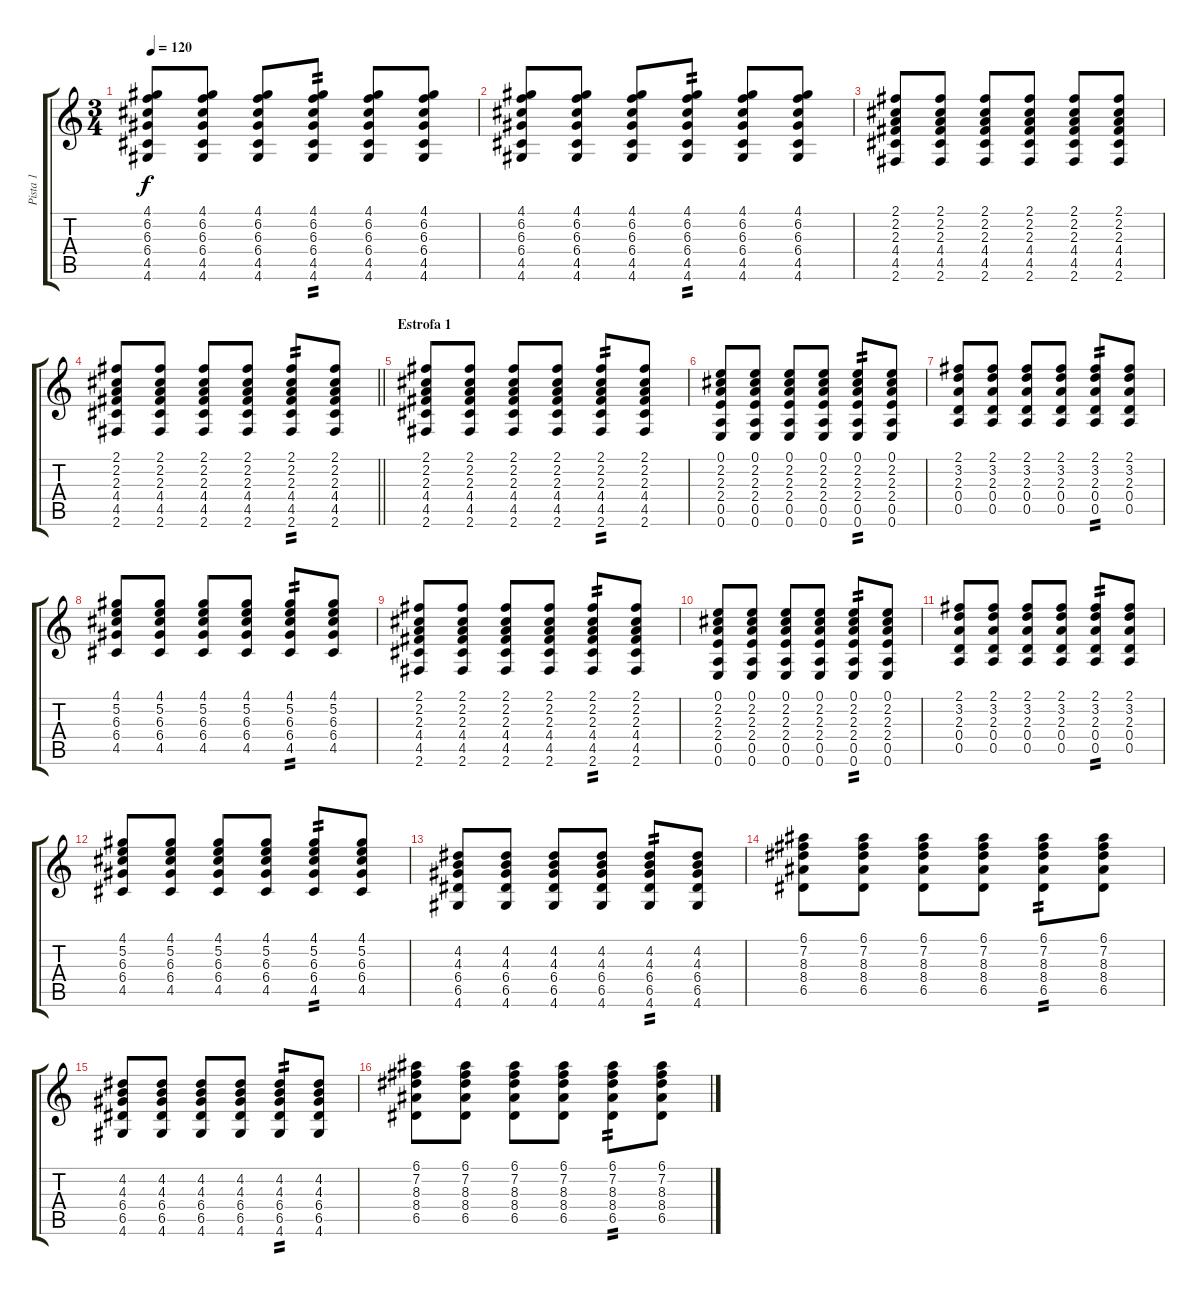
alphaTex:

\track ("Pista 1" "Pista 1") {instrument acousticguitarnylon}
\staff {score tabs}
\tuning (E4 B3 G3 D3 A2 E2) {hide}
\ts (3 4)
\tempo 120
\clef g2
\ks c
(4.1 6.2 6.3 6.4 4.5 4.6).8{dy f} (4.1 6.2 6.3 6.4 4.5 4.6).8 (4.1 6.2 6.3 6.4 4.5 4.6).8 (4.1 6.2 6.3 6.4 4.5 4.6).8{tp 2} (4.1 6.2 6.3 6.4 4.5 4.6).8 (4.1 6.2 6.3 6.4 4.5 4.6).8 |
(4.1 6.2 6.3 6.4 4.5 4.6).8 (4.1 6.2 6.3 6.4 4.5 4.6).8 (4.1 6.2 6.3 6.4 4.5 4.6).8 (4.1 6.2 6.3 6.4 4.5 4.6).8{tp 2} (4.1 6.2 6.3 6.4 4.5 4.6).8 (4.1 6.2 6.3 6.4 4.5 4.6).8 |
(2.1 2.2 2.3 4.4 4.5 2.6).8 (2.1 2.2 2.3 4.4 4.5 2.6).8 (2.1 2.2 2.3 4.4 4.5 2.6).8 (2.1 2.2 2.3 4.4 4.5 2.6).8 (2.1 2.2 2.3 4.4 4.5 2.6).8 (2.1 2.2 2.3 4.4 4.5 2.6).8 |
\barLineRight lightlight
(2.1 2.2 2.3 4.4 4.5 2.6).8 (2.1 2.2 2.3 4.4 4.5 2.6).8 (2.1 2.2 2.3 4.4 4.5 2.6).8 (2.1 2.2 2.3 4.4 4.5 2.6).8 (2.1 2.2 2.3 4.4 4.5 2.6).8{tp 2} (2.1 2.2 2.3 4.4 4.5 2.6).8 |
\section ("" "Estrofa 1")
(2.1 2.2 2.3 4.4 4.5 2.6).8 (2.1 2.2 2.3 4.4 4.5 2.6).8 (2.1 2.2 2.3 4.4 4.5 2.6).8 (2.1 2.2 2.3 4.4 4.5 2.6).8 (2.1 2.2 2.3 4.4 4.5 2.6).8{tp 2} (2.1 2.2 2.3 4.4 4.5 2.6).8 |
(0.1 2.2 2.3 2.4 0.5 0.6).8 (0.1 2.2 2.3 2.4 0.5 0.6).8 (0.1 2.2 2.3 2.4 0.5 0.6).8 (0.1 2.2 2.3 2.4 0.5 0.6).8 (0.1 2.2 2.3 2.4 0.5 0.6).8{tp 2} (0.1 2.2 2.3 2.4 0.5 0.6).8 |
(2.1 3.2 2.3 0.4 0.5).8 (2.1 3.2 2.3 0.4 0.5).8 (2.1 3.2 2.3 0.4 0.5).8 (2.1 3.2 2.3 0.4 0.5).8 (2.1 3.2 2.3 0.4 0.5).8{tp 2} (2.1 3.2 2.3 0.4 0.5).8 |
(4.1 5.2 6.3 6.4 4.5).8 (4.1 5.2 6.3 6.4 4.5).8 (4.1 5.2 6.3 6.4 4.5).8 (4.1 5.2 6.3 6.4 4.5).8 (4.1 5.2 6.3 6.4 4.5).8{tp 2} (4.1 5.2 6.3 6.4 4.5).8 |
(2.1 2.2 2.3 4.4 4.5 2.6).8 (2.1 2.2 2.3 4.4 4.5 2.6).8 (2.1 2.2 2.3 4.4 4.5 2.6).8 (2.1 2.2 2.3 4.4 4.5 2.6).8 (2.1 2.2 2.3 4.4 4.5 2.6).8{tp 2} (2.1 2.2 2.3 4.4 4.5 2.6).8 |
(0.1 2.2 2.3 2.4 0.5 0.6).8 (0.1 2.2 2.3 2.4 0.5 0.6).8 (0.1 2.2 2.3 2.4 0.5 0.6).8 (0.1 2.2 2.3 2.4 0.5 0.6).8 (0.1 2.2 2.3 2.4 0.5 0.6).8{tp 2} (0.1 2.2 2.3 2.4 0.5 0.6).8 |
(2.1 3.2 2.3 0.4 0.5).8 (2.1 3.2 2.3 0.4 0.5).8 (2.1 3.2 2.3 0.4 0.5).8 (2.1 3.2 2.3 0.4 0.5).8 (2.1 3.2 2.3 0.4 0.5).8{tp 2} (2.1 3.2 2.3 0.4 0.5).8 |
(4.1 5.2 6.3 6.4 4.5).8 (4.1 5.2 6.3 6.4 4.5).8 (4.1 5.2 6.3 6.4 4.5).8 (4.1 5.2 6.3 6.4 4.5).8 (4.1 5.2 6.3 6.4 4.5).8{tp 2} (4.1 5.2 6.3 6.4 4.5).8 |
(4.2 4.3 6.4 6.5 4.6).8 (4.2 4.3 6.4 6.5 4.6).8 (4.2 4.3 6.4 6.5 4.6).8 (4.2 4.3 6.4 6.5 4.6).8 (4.2 4.3 6.4 6.5 4.6).8{tp 2} (4.2 4.3 6.4 6.5 4.6).8 |
(6.1 7.2 8.3 8.4 6.5).8 (6.1 7.2 8.3 8.4 6.5).8 (6.1 7.2 8.3 8.4 6.5).8 (6.1 7.2 8.3 8.4 6.5).8 (6.1 7.2 8.3 8.4 6.5).8{tp 2} (6.1 7.2 8.3 8.4 6.5).8 |
(4.2 4.3 6.4 6.5 4.6).8 (4.2 4.3 6.4 6.5 4.6).8 (4.2 4.3 6.4 6.5 4.6).8 (4.2 4.3 6.4 6.5 4.6).8 (4.2 4.3 6.4 6.5 4.6).8{tp 2} (4.2 4.3 6.4 6.5 4.6).8 |
(6.1 7.2 8.3 8.4 6.5).8 (6.1 7.2 8.3 8.4 6.5).8 (6.1 7.2 8.3 8.4 6.5).8 (6.1 7.2 8.3 8.4 6.5).8 (6.1 7.2 8.3 8.4 6.5).8{tp 2} (6.1 7.2 8.3 8.4 6.5).8
